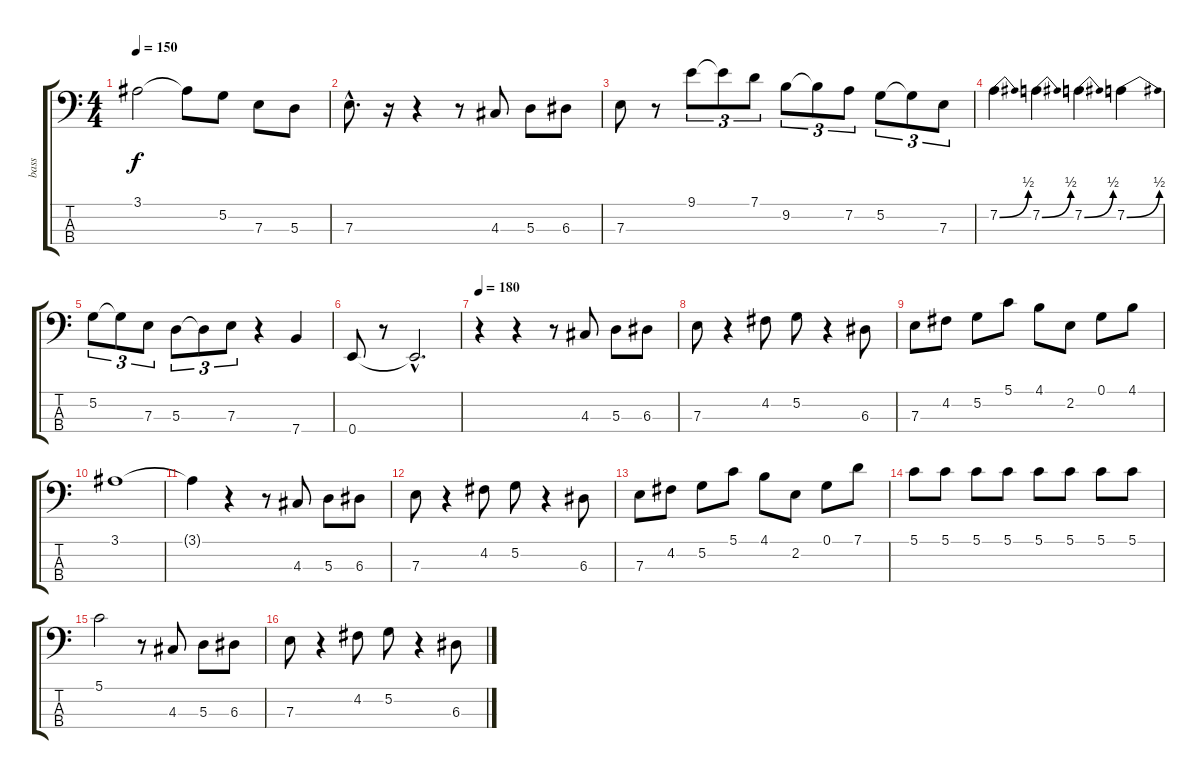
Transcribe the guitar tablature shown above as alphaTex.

\track ("bass" "bass") {instrument acousticguitarnylon}
\staff {score tabs}
\tuning (G2 D2 A1 E1) {hide}
\ts (4 4)
\tempo 150
\clef f4
\ks c
3.1.2{dy f} 3.1{t}.8 5.2.8 7.3.8 5.3.8 |
7.3{hac}.8{d} r.16 r.4 r.8 4.3.8 5.3.8 6.3.8 |
7.3.8 r.8 9.1.8{tu (3 2)} 9.1{t}.8{tu (3 2)} 7.1.8{tu (3 2)} 9.2.8{tu (3 2)} 9.2{t}.8{tu (3 2)} 7.2.8{tu (3 2)} 5.2.8{tu (3 2)} 5.2{t}.8{tu (3 2)} 7.3.8{tu (3 2)} |
7.2{be (bend 0 0 60 2)}.4 7.2{be (bend 0 0 60 2)}.4 7.2{be (bend 0 0 60 2)}.4 7.2{be (bend 0 0 60 2)}.4 |
5.2.8{tu (3 2)} 5.2{t}.8{tu (3 2)} 7.3.8{tu (3 2)} 5.3.8{tu (3 2)} 5.3{t}.8{tu (3 2)} 7.3.8{tu (3 2)} r.4 7.4.4 |
0.4.8 r.8 0.4{hac t}.2{d} |
\tempo 180
r.4 r.4 r.8 4.3.8 5.3.8 6.3.8 |
7.3.8 r.4 4.2.8 5.2.8 r.4 6.3.8 |
7.3.8 4.2.8 5.2.8 5.1.8 4.1.8 2.2.8 0.1.8 4.1.8 |
3.1.1 |
3.1{t}.4 r.4 r.8 4.3.8 5.3.8 6.3.8 |
7.3.8 r.4 4.2.8 5.2.8 r.4 6.3.8 |
7.3.8 4.2.8 5.2.8 5.1.8 4.1.8 2.2.8 0.1.8 7.1.8 |
5.1.8 5.1.8 5.1.8 5.1.8 5.1.8 5.1.8 5.1.8 5.1.8 |
5.1.2 r.8 4.3.8 5.3.8 6.3.8 |
7.3.8 r.4 4.2.8 5.2.8 r.4 6.3.8
